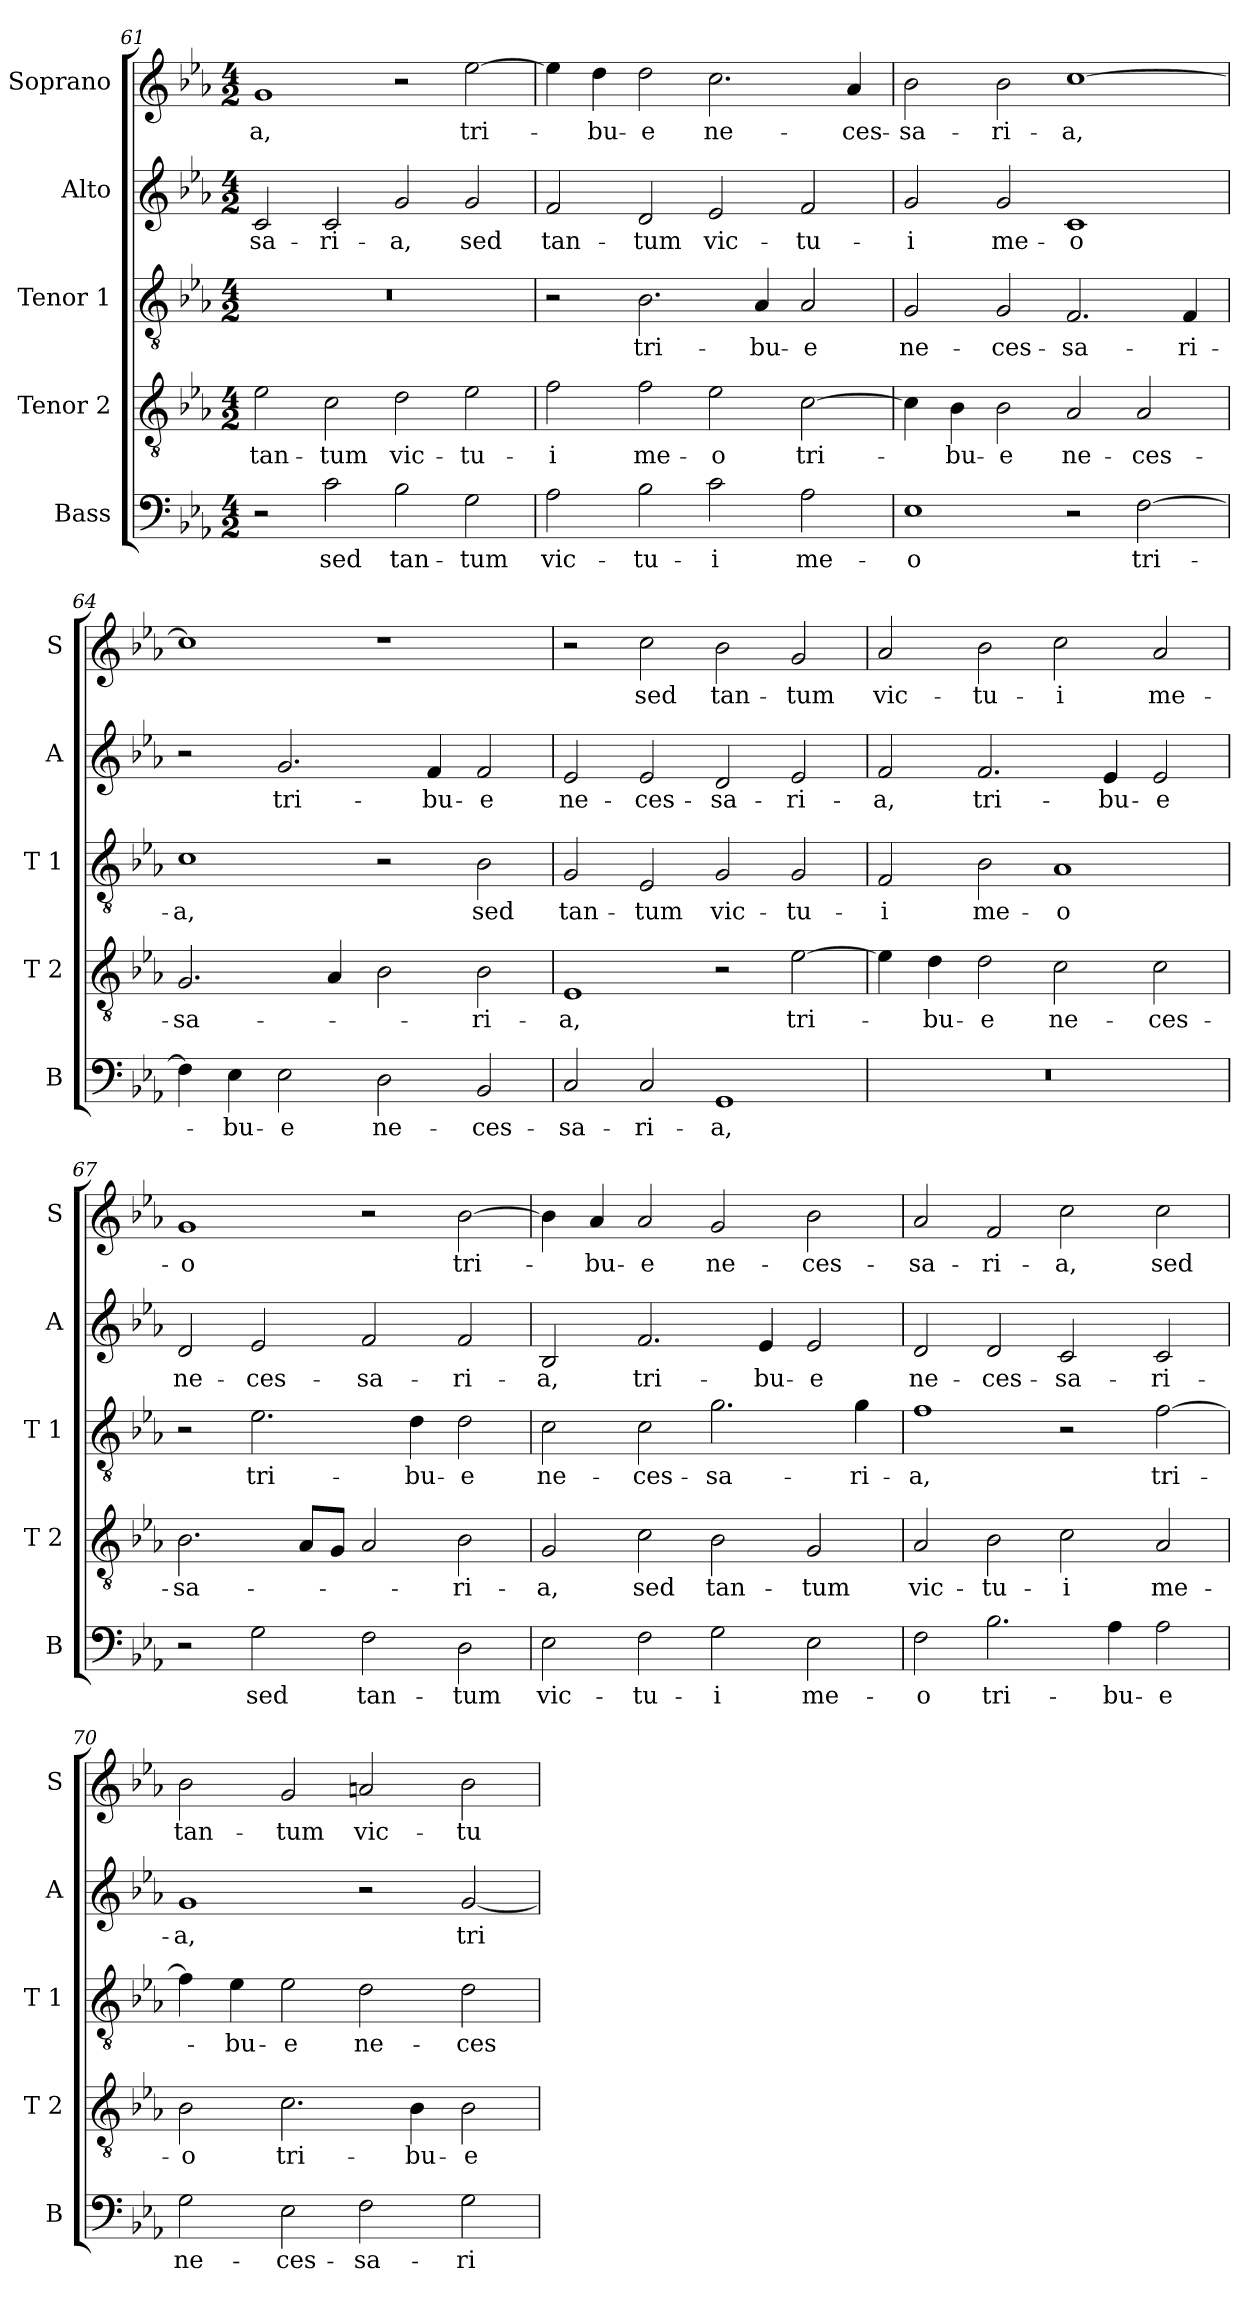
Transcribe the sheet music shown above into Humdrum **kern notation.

**kern	**text	**kern	**text	**kern	**text	**kern	**text	**kern	**text
*part5	*part5	*part4	*part4	*part3	*part3	*part2	*part2	*part1	*part1
*staff5	*staff5	*staff4	*staff4	*staff3	*staff3	*staff2	*staff2	*staff1	*staff1
*I"Bass	*	*I"Tenor 2	*	*I"Tenor 1	*	*I"Alto	*	*I"Soprano	*
*I'B	*	*I'T 2	*	*I'T 1	*	*I'A	*	*I'S	*
!!LO:PB:g=z
*clefF4	*	*clefGv2	*	*clefGv2	*	*clefG2	*	*clefG2	*
*k[b-e-a-]	*	*k[b-e-a-]	*	*k[b-e-a-]	*	*k[b-e-a-]	*	*k[b-e-a-]	*
*E-:	*	*E-:	*	*E-:	*	*E-:	*	*E-:	*
*M4/2	*	*M4/2	*	*M4/2	*	*M4/2	*	*M4/2	*
=61	=61	=61	=61	=61	=61	=61	=61	=61	=61
!	!	!	!LO:LY:b	!	!	!	!LO:LY:b	!	!LO:LY:b
2r	.	2e-\	tan-	0r	.	2c/	-sa-	1g	-a,
!	!LO:LY:b	!	!LO:LY:b	!	!	!	!LO:LY:b	!	!
2c\	sed	2c\	-tum	.	.	2c/	-ri-	.	.
!	!LO:LY:b	!	!LO:LY:b	!	!	!	!LO:LY:b	!	!
2B-\	tan-	2d\	vic-	.	.	2g/	-a,	2r	.
!	!LO:LY:b	!	!LO:LY:b	!	!	!	!LO:LY:b	!	!LO:LY:b
2G\	-tum	2e-\	-tu-	.	.	2g/	sed	[2ee-\	tri-
=62	=62	=62	=62	=62	=62	=62	=62	=62	=62
!	!LO:LY:b	!	!LO:LY:b	!	!	!	!LO:LY:b	!	!
2A-\	vic-	2f\	-i	2r	.	2f/	tan-	4ee-\]	.
!	!	!	!	!	!	!	!	!	!LO:LY:b
.	.	.	.	.	.	.	.	4dd\	-bu-
!	!LO:LY:b	!	!LO:LY:b	!	!LO:LY:b	!	!LO:LY:b	!	!LO:LY:b
2B-\	-tu-	2f\	me-	2.B-\	tri-	2d/	-tum	2dd\	-e
!	!LO:LY:b	!	!LO:LY:b	!	!	!	!LO:LY:b	!	!LO:LY:b
2c\	-i	2e-\	-o	.	.	2e-/	vic-	2.cc\	ne-
!	!	!	!	!	!LO:LY:b	!	!	!	!
.	.	.	.	4A-/	-bu-	.	.	.	.
!	!LO:LY:b	!	!LO:LY:b	!	!LO:LY:b	!	!LO:LY:b	!	!
2A-\	me-	[2c\	tri-	2A-/	-e	2f/	-tu-	.	.
!	!	!	!	!	!	!	!	!	!LO:LY:b
.	.	.	.	.	.	.	.	4a-/	-ces-
=63	=63	=63	=63	=63	=63	=63	=63	=63	=63
!	!LO:LY:b	!	!	!	!LO:LY:b	!	!LO:LY:b	!	!LO:LY:b
1E-	-o	4c\]	.	2G/	ne-	2g/	-i	2b-\	-sa-
!	!	!	!LO:LY:b	!	!	!	!	!	!
.	.	4B-\	-bu-	.	.	.	.	.	.
!	!	!	!LO:LY:b	!	!LO:LY:b	!	!LO:LY:b	!	!LO:LY:b
.	.	2B-\	-e	2G/	-ces-	2g/	me-	2b-\	-ri-
!	!	!	!LO:LY:b	!	!LO:LY:b	!	!LO:LY:b	!	!LO:LY:b
2r	.	2A-/	ne-	2.F/	-sa-	1c	-o	[1cc	-a,
!	!LO:LY:b	!	!LO:LY:b	!	!	!	!	!	!
[2F\	tri-	2A-/	-ces-	.	.	.	.	.	.
!	!	!	!	!	!LO:LY:b	!	!	!	!
.	.	.	.	4F/	-ri-	.	.	.	.
=64	=64	=64	=64	=64	=64	=64	=64	=64	=64
!	!	!	!LO:LY:b	!	!LO:LY:b	!	!	!	!
4F\]	.	2.G/	-sa-	1c	-a,	2r	.	1cc]	.
!	!LO:LY:b	!	!	!	!	!	!	!	!
4E-\	-bu-	.	.	.	.	.	.	.	.
!	!LO:LY:b	!	!	!	!	!	!LO:LY:b	!	!
2E-\	-e	.	.	.	.	2.g/	tri-	.	.
.	.	4A-/	.	.	.	.	.	.	.
!	!LO:LY:b	!	!	!	!	!	!	!	!
2D\	ne-	2B-\	.	2r	.	.	.	1r	.
!	!	!	!	!	!	!	!LO:LY:b	!	!
.	.	.	.	.	.	4f/	-bu-	.	.
!	!LO:LY:b	!	!LO:LY:b	!	!LO:LY:b	!	!LO:LY:b	!	!
2BB-/	-ces-	2B-\	-ri-	2B-\	sed	2f/	-e	.	.
=65	=65	=65	=65	=65	=65	=65	=65	=65	=65
!	!LO:LY:b	!	!LO:LY:b	!	!LO:LY:b	!	!LO:LY:b	!	!
2C/	-sa-	1E-	-a,	2G/	tan-	2e-/	ne-	2r	.
!	!LO:LY:b	!	!	!	!LO:LY:b	!	!LO:LY:b	!	!LO:LY:b
2C/	-ri-	.	.	2E-/	-tum	2e-/	-ces-	2cc\	sed
!	!LO:LY:b	!	!	!	!LO:LY:b	!	!LO:LY:b	!	!LO:LY:b
1GG	-a,	2r	.	2G/	vic-	2d/	-sa-	2b-\	tan-
!	!	!	!LO:LY:b	!	!LO:LY:b	!	!LO:LY:b	!	!LO:LY:b
.	.	[2e-\	tri-	2G/	-tu-	2e-/	-ri-	2g/	-tum
!!LO:LB:g=z
=66	=66	=66	=66	=66	=66	=66	=66	=66	=66
!	!	!	!	!	!LO:LY:b	!	!LO:LY:b	!	!LO:LY:b
0r	.	4e-\]	.	2F/	-i	2f/	-a,	2a-/	vic-
!	!	!	!LO:LY:b	!	!	!	!	!	!
.	.	4d\	-bu-	.	.	.	.	.	.
!	!	!	!LO:LY:b	!	!LO:LY:b	!	!LO:LY:b	!	!LO:LY:b
.	.	2d\	-e	2B-\	me-	2.f/	tri-	2b-\	-tu-
!	!	!	!LO:LY:b	!	!LO:LY:b	!	!	!	!LO:LY:b
.	.	2c\	ne-	1A-	-o	.	.	2cc\	-i
!	!	!	!	!	!	!	!LO:LY:b	!	!
.	.	.	.	.	.	4e-/	-bu-	.	.
!	!	!	!LO:LY:b	!	!	!	!LO:LY:b	!	!LO:LY:b
.	.	2c\	-ces-	.	.	2e-/	-e	2a-/	me-
=67	=67	=67	=67	=67	=67	=67	=67	=67	=67
!	!	!	!LO:LY:b	!	!	!	!LO:LY:b	!	!LO:LY:b
2r	.	2.B-\	-sa-	2r	.	2d/	ne-	1g	-o
!	!LO:LY:b	!	!	!	!LO:LY:b	!	!LO:LY:b	!	!
2G\	sed	.	.	2.e-\	tri-	2e-/	-ces-	.	.
.	.	8A-/L	.	.	.	.	.	.	.
.	.	8G/J	.	.	.	.	.	.	.
!	!LO:LY:b	!	!	!	!	!	!LO:LY:b	!	!
2F\	tan-	2A-/	.	.	.	2f/	-sa-	2r	.
!	!	!	!	!	!LO:LY:b	!	!	!	!
.	.	.	.	4d\	-bu-	.	.	.	.
!	!LO:LY:b	!	!LO:LY:b	!	!LO:LY:b	!	!LO:LY:b	!	!LO:LY:b
2D\	-tum	2B-\	-ri-	2d\	-e	2f/	-ri-	[2b-\	tri-
=68	=68	=68	=68	=68	=68	=68	=68	=68	=68
!	!LO:LY:b	!	!LO:LY:b	!	!LO:LY:b	!	!LO:LY:b	!	!
2E-\	vic-	2G/	-a,	2c\	ne-	2B-/	-a,	4b-\]	.
!	!	!	!	!	!	!	!	!	!LO:LY:b
.	.	.	.	.	.	.	.	4a-/	-bu-
!	!LO:LY:b	!	!LO:LY:b	!	!LO:LY:b	!	!LO:LY:b	!	!LO:LY:b
2F\	-tu-	2c\	sed	2c\	-ces-	2.f/	tri-	2a-/	-e
!	!LO:LY:b	!	!LO:LY:b	!	!LO:LY:b	!	!	!	!LO:LY:b
2G\	-i	2B-\	tan-	2.g\	-sa-	.	.	2g/	ne-
!	!	!	!	!	!	!	!LO:LY:b	!	!
.	.	.	.	.	.	4e-/	-bu-	.	.
!	!LO:LY:b	!	!LO:LY:b	!	!	!	!LO:LY:b	!	!LO:LY:b
2E-\	me-	2G/	-tum	.	.	2e-/	-e	2b-\	-ces-
!	!	!	!	!	!LO:LY:b	!	!	!	!
.	.	.	.	4g\	-ri-	.	.	.	.
=69	=69	=69	=69	=69	=69	=69	=69	=69	=69
!	!LO:LY:b	!	!LO:LY:b	!	!LO:LY:b	!	!LO:LY:b	!	!LO:LY:b
2F\	-o	2A-/	vic-	1f	-a,	2d/	ne-	2a-/	-sa-
!	!LO:LY:b	!	!LO:LY:b	!	!	!	!LO:LY:b	!	!LO:LY:b
2.B-\	tri-	2B-\	-tu-	.	.	2d/	-ces-	2f/	-ri-
!	!	!	!LO:LY:b	!	!	!	!LO:LY:b	!	!LO:LY:b
.	.	2c\	-i	2r	.	2c/	-sa-	2cc\	-a,
!	!LO:LY:b	!	!	!	!	!	!	!	!
4A-\	-bu-	.	.	.	.	.	.	.	.
!	!LO:LY:b	!	!LO:LY:b	!	!LO:LY:b	!	!LO:LY:b	!	!LO:LY:b
2A-\	-e	2A-/	me-	[2f\	tri-	2c/	-ri-	2cc\	sed
=70	=70	=70	=70	=70	=70	=70	=70	=70	=70
!	!LO:LY:b	!	!LO:LY:b	!	!	!	!LO:LY:b	!	!LO:LY:b
2G\	ne-	2B-\	-o	4f\]	.	1g	-a,	2b-\	tan-
!	!	!	!	!	!LO:LY:b	!	!	!	!
.	.	.	.	4e-\	-bu-	.	.	.	.
!	!LO:LY:b	!	!LO:LY:b	!	!LO:LY:b	!	!	!	!LO:LY:b
2E-\	-ces-	2.c\	tri-	2e-\	-e	.	.	2g/	-tum
!	!LO:LY:b	!	!	!	!LO:LY:b	!	!	!	!LO:LY:b
2F\	-sa-	.	.	2d\	ne-	2r	.	2an/	vic-
!	!	!	!LO:LY:b	!	!	!	!	!	!
.	.	4B-\	-bu-	.	.	.	.	.	.
!	!LO:LY:b	!	!LO:LY:b	!	!LO:LY:b	!	!LO:LY:b	!	!LO:LY:b
2G\	-ri-	2B-\	-e	2d\	-ces-	[2g/	tri-	2b-\	-tu-
=	=	=	=	=	=	=	=	=	=
*-	*-	*-	*-	*-	*-	*-	*-	*-	*-
